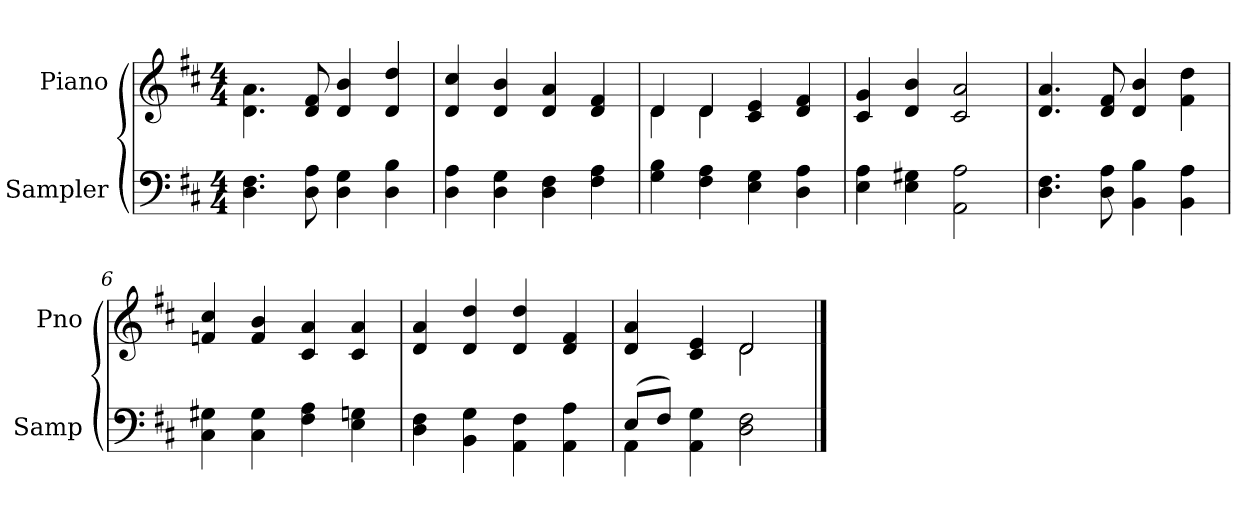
**kern	**kern
*part2	*part1
*staff2	*staff1
*I"Sampler	*I"Piano
*I'Samp	*I'Pno
*clefF4	*clefG2
*k[f#c#]	*k[f#c#]
*D:	*D:
*M4/4	*M4/4
=1	=1
4.D\ 4.F#\	4.d\ 4.a\
8D\ 8A\	8d/ 8f#/
4D\ 4G\	4d/ 4b/
4D\ 4B\	4d/ 4dd/
=2	=2
4D\ 4A\	4d/ 4cc#/
4D\ 4G\	4d/ 4b/
4D\ 4F#\	4d/ 4a/
4F#\ 4A\	4d/ 4f#/
=3	=3
*	*^
4G\ 4B\	4d/	4d
4F#\ 4A\	4d/	4d
4E\ 4G\	4c#/ 4e/	2ryy
4D\ 4A\	4d/ 4f#/	.
*	*v	*v
=4	=4
4E\ 4A\	4c#/ 4g/
4E\ 4G#X\	4d/ 4b/
2AA\ 2A\	2c#/ 2a/
=5	=5
4.D\ 4.F#\	4.d/ 4.a/
8D\ 8A\	8d/ 8f#/
4BB\ 4B\	4d/ 4b/
4BB\ 4A\	4f#\ 4dd\
=6	=6
4C#\ 4G#X\	4fn/ 4cc#/
4C#\ 4G#\	4f/ 4b/
4F#\ 4A\	4c#/ 4a/
4E\ 4Gn\	4c#/ 4a/
=7	=7
4D\ 4F#\	4d/ 4a/
4BB\ 4G\	4d/ 4dd/
4AA\ 4F#\	4d/ 4dd/
4AA\ 4A\	4d/ 4f#/
=8	=8
*^	*^
(8E/L	4AA	4d/ 4a/	2ryy
8F#/J)	.	.	.
4AA\ 4G\	2.ryy	4c#/ 4e/	.
2D\ 2F#\	.	2d/	2d
*v	*v	*	*
*	*v	*v
==	==
*-	*-
